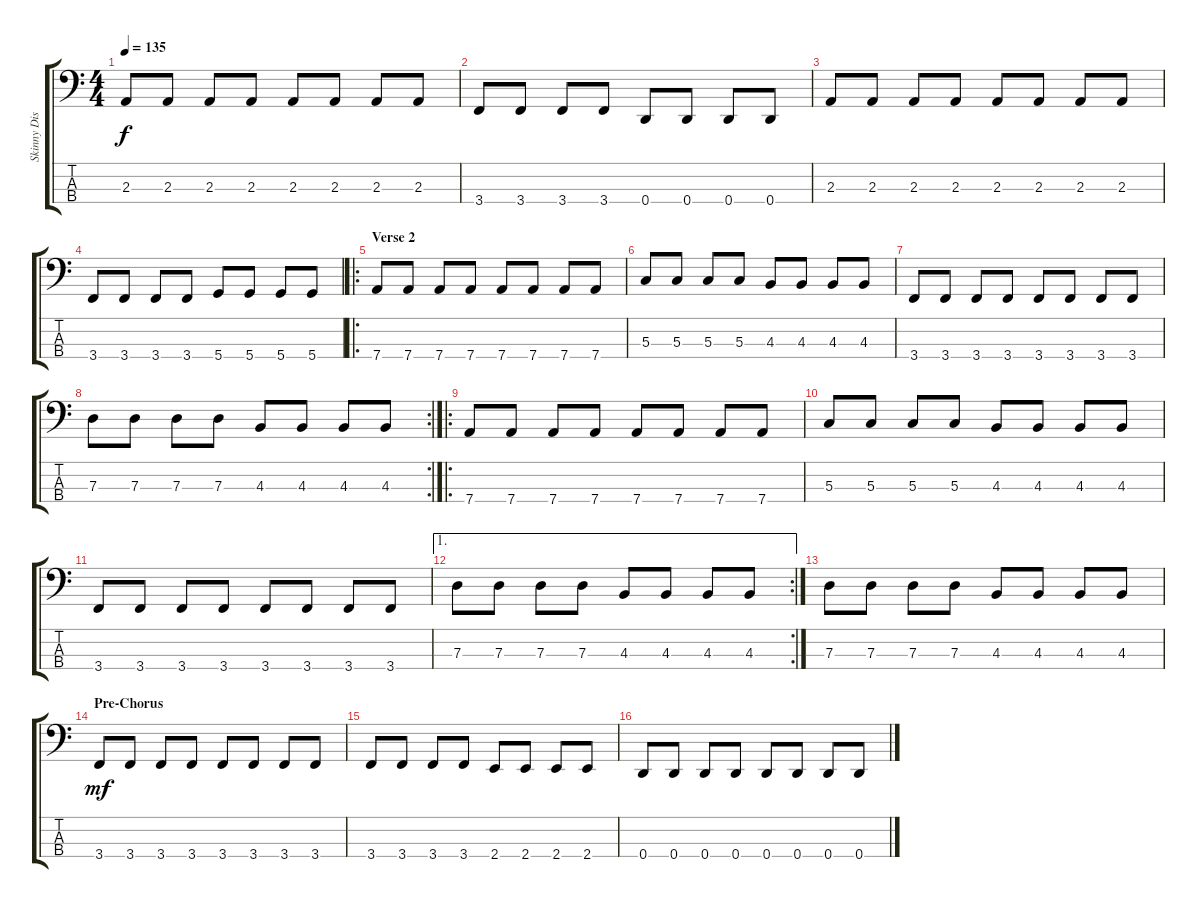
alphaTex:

\track ("Skinny Disco" "Skinny Dis") {instrument electricbassfinger}
\staff {score tabs}
\tuning (F2 C2 G1 D1) {hide}
\ts (4 4)
\tempo 135
\clef f4
\ks c
2.3.8{dy f} 2.3.8 2.3.8 2.3.8 2.3.8 2.3.8 2.3.8 2.3.8 |
3.4.8 3.4.8 3.4.8 3.4.8 0.4.8 0.4.8 0.4.8 0.4.8 |
2.3.8 2.3.8 2.3.8 2.3.8 2.3.8 2.3.8 2.3.8 2.3.8 |
3.4.8 3.4.8 3.4.8 3.4.8 5.4.8 5.4.8 5.4.8 5.4.8 |
\ro
\section ("" "Verse 2")
7.4.8 7.4.8 7.4.8 7.4.8 7.4.8 7.4.8 7.4.8 7.4.8 |
5.3.8 5.3.8 5.3.8 5.3.8 4.3.8 4.3.8 4.3.8 4.3.8 |
3.4.8 3.4.8 3.4.8 3.4.8 3.4.8 3.4.8 3.4.8 3.4.8 |
\rc 2
7.3.8 7.3.8 7.3.8 7.3.8 4.3.8 4.3.8 4.3.8 4.3.8 |
\ro
7.4.8 7.4.8 7.4.8 7.4.8 7.4.8 7.4.8 7.4.8 7.4.8 |
5.3.8 5.3.8 5.3.8 5.3.8 4.3.8 4.3.8 4.3.8 4.3.8 |
3.4.8 3.4.8 3.4.8 3.4.8 3.4.8 3.4.8 3.4.8 3.4.8 |
\ae 1
\rc 2
7.3.8 7.3.8 7.3.8 7.3.8 4.3.8 4.3.8 4.3.8 4.3.8 |
7.3.8 7.3.8 7.3.8 7.3.8 4.3.8 4.3.8 4.3.8 4.3.8 |
\section ("" "Pre-Chorus")
3.4.8{dy mf} 3.4.8 3.4.8 3.4.8 3.4.8 3.4.8 3.4.8 3.4.8 |
3.4.8 3.4.8 3.4.8 3.4.8 2.4.8 2.4.8 2.4.8 2.4.8 |
0.4.8 0.4.8 0.4.8 0.4.8 0.4.8 0.4.8 0.4.8 0.4.8
